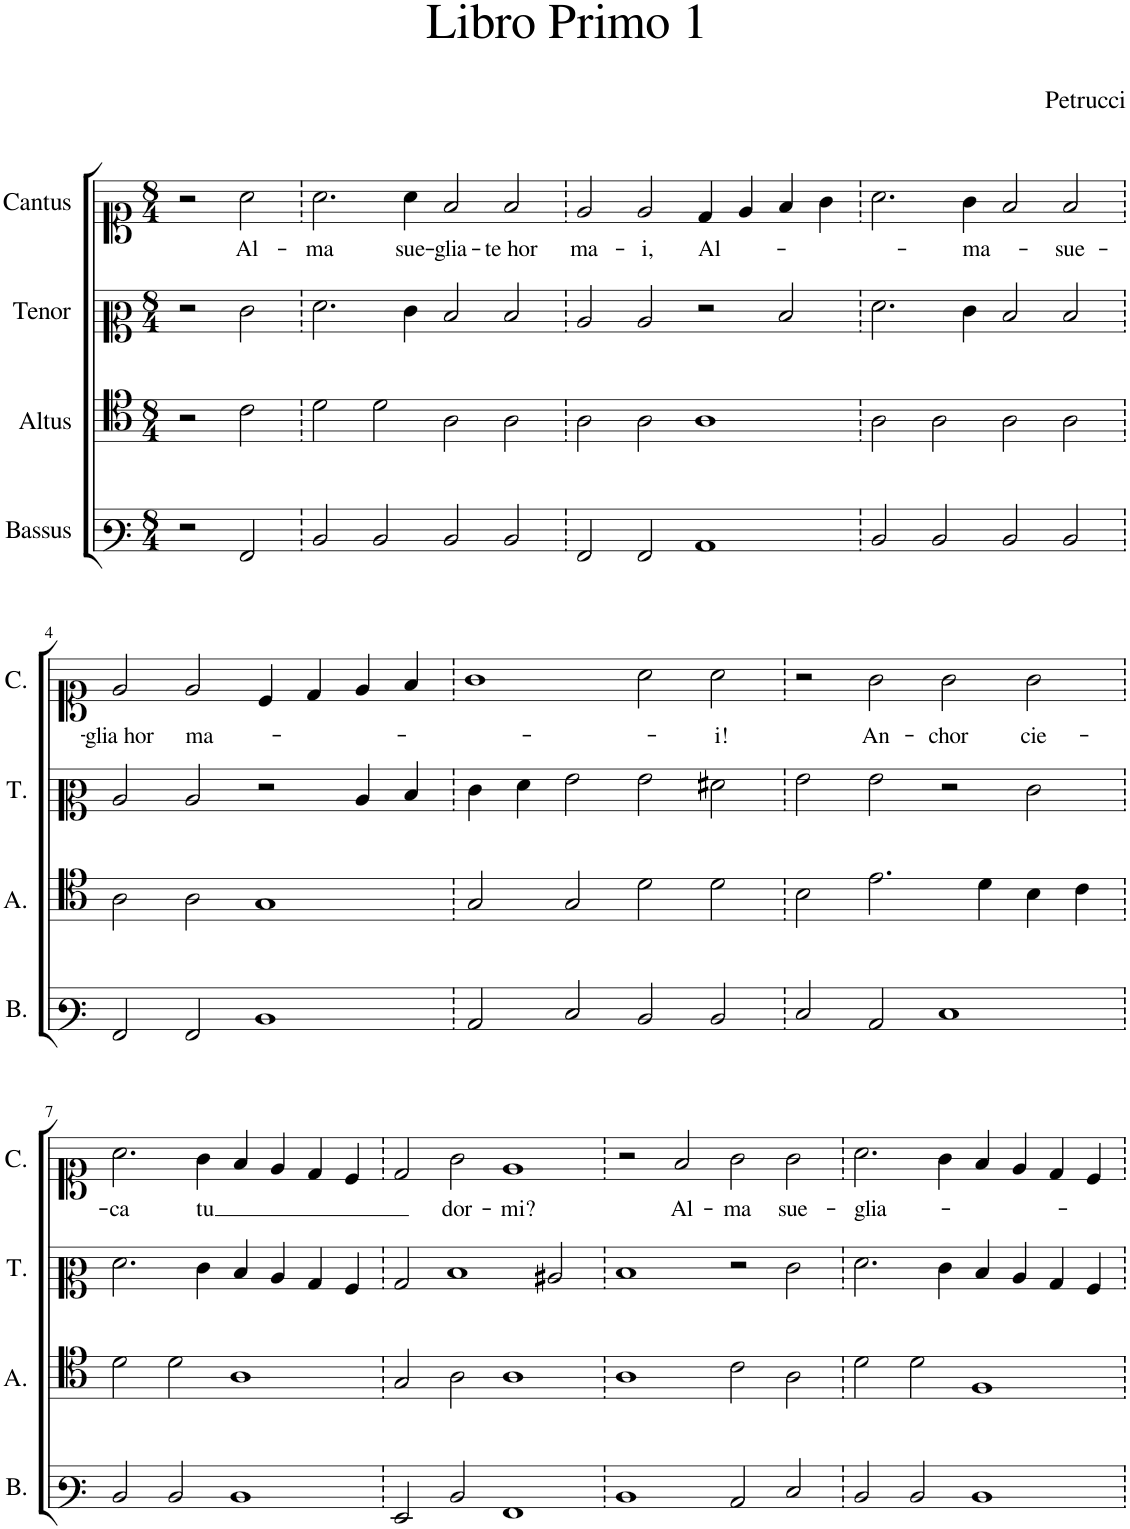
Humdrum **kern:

**kern	**kern	**kern	**kern	**text
*part4	*part3	*part2	*part1	*part1
*staff4	*staff3	*staff2	*staff1	*staff1
*I"Bassus	*I"Altus	*I"Tenor	*I"Cantus	*
*I'B.	*I'A.	*I'T.	*I'C.	*
*clefF3	*clefC4	*clefC2	*clefC1	*
*k[]	*k[]	*k[]	*k[]	*
*M8/4	*M8/4	*M8/4	*M8/4	*
=	=	=	=	=
2r	2r	2r	2r	.
!	!	!	!	!LO:LY:b
2AA/	2c\	2e\	2a\	Al-
=1	=1	=1	=1	=1
!	!	!	!	!LO:LY:b
2D/	2d\	2.f\	2.a\	-ma
2D/	2d\	.	.	.
!	!	!	!	!LO:LY:b
.	.	4e\	4a\	sue-
!	!	!	!	!LO:LY:b
2D/	2A\	2d/	2f/	-glia-
!	!	!	!	!LO:LY:b
2D/	2A\	2d/	2f/	-te hor
=2	=2	=2	=2	=2
!	!	!	!	!LO:LY:b
2AA/	2A\	2c/	2e/	ma-
!	!	!	!	!LO:LY:b
2AA/	2A\	2c/	2e/	-i,
!	!	!	!	!LO:LY:b
1C	1A	2r	4d/	Al-
.	.	.	4e/	.
.	.	2d/	4f/	.
.	.	.	4g\	.
=3	=3	=3	=3	=3
2D/	2A\	2.f\	2.a\	.
2D/	2A\	.	.	.
!	!	!	!	!LO:LY:b
.	.	4e\	4g\	-ma-
2D/	2A\	2d/	2f/	.
!	!	!	!	!LO:LY:b
2D/	2A\	2d/	2f/	-sue-
!!LO:LB:g=z
=4	=4	=4	=4	=4
!	!	!	!	!LO:LY:b
2AA/	2A\	2c/	2e/	-glia hor
!	!	!	!	!LO:LY:b
2AA/	2A\	2c/	2e/	ma-
1D	1G	2r	4c/	.
.	.	.	4d/	.
.	.	4c/	4e/	.
.	.	4d/	4f/	.
=5	=5	=5	=5	=5
2C/	2G/	4e\	1g	.
.	.	4f\	.	.
2E/	2G/	2g\	.	.
2D/	2d\	2g\	2a\	.
!	!	!	!	!LO:LY:b
2D/	2d\	2f#X\	2a\	-i!
=6	=6	=6	=6	=6
2E/	2B\	2g\	2r	.
!	!	!	!	!LO:LY:b
2C/	2.e\	2g\	2g\	An-
!	!	!	!	!LO:LY:b
1E	.	2r	2g\	-chor
.	4d\	.	.	.
!	!	!	!	!LO:LY:b
.	4B\	2e\	2g\	cie-
.	4c\	.	.	.
!!LO:LB:g=z
=7	=7	=7	=7	=7
!	!	!	!	!LO:LY:b
2D/	2d\	2.f\	2.a\	-ca
2D/	2d\	.	.	.
!	!	!	!	!LO:LY:b
.	.	4e\	4g\	-tu
1D	1A	4d/	4f/	.
.	.	4c/	4e/	.
.	.	4B/	4d/	.
.	.	4A/	4c/	.
=8	=8	=8	=8	=8
2GG/	2G/	2B/	2d/	.
!	!	!	!	!LO:LY:b
2D/	2A\	1d	2g\	dor-
!	!	!	!	!LO:LY:b
1AA	1A	.	1e	-mi?
.	.	2c#X/	.	.
=9	=9	=9	=9	=9
1D	1A	1d	2r	.
!	!	!	!	!LO:LY:b
.	.	.	2f/	Al-
!	!	!	!	!LO:LY:b
2C/	2c\	2r	2g\	-ma
!	!	!	!	!LO:LY:b
2E/	2A\	2e\	2g\	sue-
=10	=10	=10	=10	=10
!	!	!	!	!LO:LY:b
2D/	2d\	2.f\	2.a\	-glia-
2D/	2d\	.	.	.
.	.	4e\	4g\	.
1D	1F	4d/	4f/	.
.	.	4c/	4e/	.
.	.	4B/	4d/	.
.	.	4A/	4c/	.
=	=	=	=	=
*-	*-	*-	*-	*-
